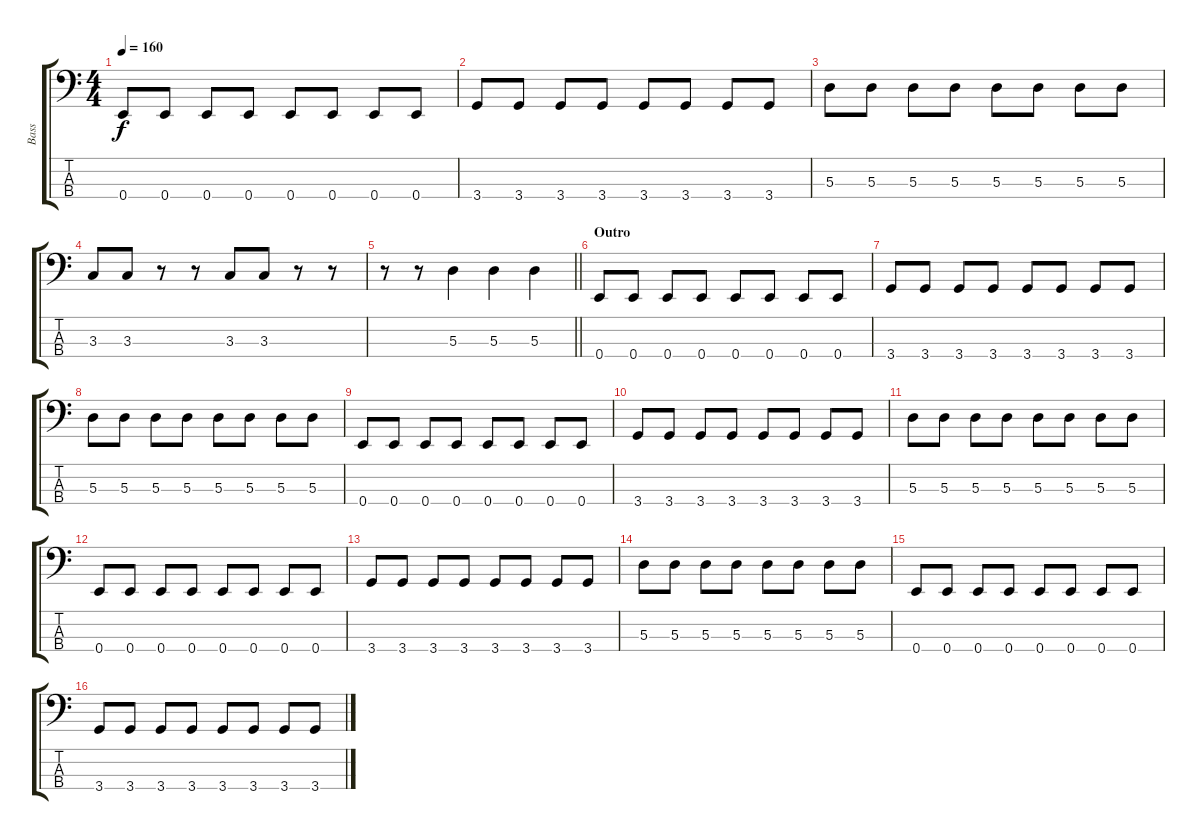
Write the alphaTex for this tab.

\track ("Bass" "Bass") {instrument electricbassfinger}
\staff {score tabs}
\tuning (G2 D2 A1 E1) {hide}
\ts (4 4)
\tempo 160
\clef f4
\ks c
0.4.8{dy f} 0.4.8 0.4.8 0.4.8 0.4.8 0.4.8 0.4.8 0.4.8 |
3.4.8 3.4.8 3.4.8 3.4.8 3.4.8 3.4.8 3.4.8 3.4.8 |
5.3.8 5.3.8 5.3.8 5.3.8 5.3.8 5.3.8 5.3.8 5.3.8 |
3.3.8 3.3.8 r.8 r.8 3.3.8 3.3.8 r.8 r.8 |
\barLineRight lightlight
r.8 r.8 5.3.4 5.3.4 5.3.4 |
\section ("" "Outro")
0.4.8 0.4.8 0.4.8 0.4.8 0.4.8 0.4.8 0.4.8 0.4.8 |
3.4.8 3.4.8 3.4.8 3.4.8 3.4.8 3.4.8 3.4.8 3.4.8 |
5.3.8 5.3.8 5.3.8 5.3.8 5.3.8 5.3.8 5.3.8 5.3.8 |
0.4.8 0.4.8 0.4.8 0.4.8 0.4.8 0.4.8 0.4.8 0.4.8 |
3.4.8 3.4.8 3.4.8 3.4.8 3.4.8 3.4.8 3.4.8 3.4.8 |
5.3.8 5.3.8 5.3.8 5.3.8 5.3.8 5.3.8 5.3.8 5.3.8 |
0.4.8 0.4.8 0.4.8 0.4.8 0.4.8 0.4.8 0.4.8 0.4.8 |
3.4.8 3.4.8 3.4.8 3.4.8 3.4.8 3.4.8 3.4.8 3.4.8 |
5.3.8 5.3.8 5.3.8 5.3.8 5.3.8 5.3.8 5.3.8 5.3.8 |
0.4.8 0.4.8 0.4.8 0.4.8 0.4.8 0.4.8 0.4.8 0.4.8 |
3.4.8 3.4.8 3.4.8 3.4.8 3.4.8 3.4.8 3.4.8 3.4.8
